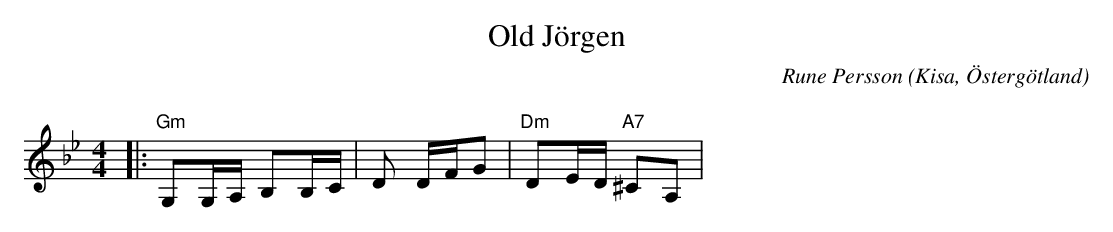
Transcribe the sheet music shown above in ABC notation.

X:1
T:Old Jörgen
C:Rune Persson
O:Kisa, Östergötland
Q:70
M:4/4
L:1/8
K:Gm
|:"Gm"G,G,/A,/ B,B,/C/|D D/F/^ G| "Dm"DE/D/ "A7"^CA,|
